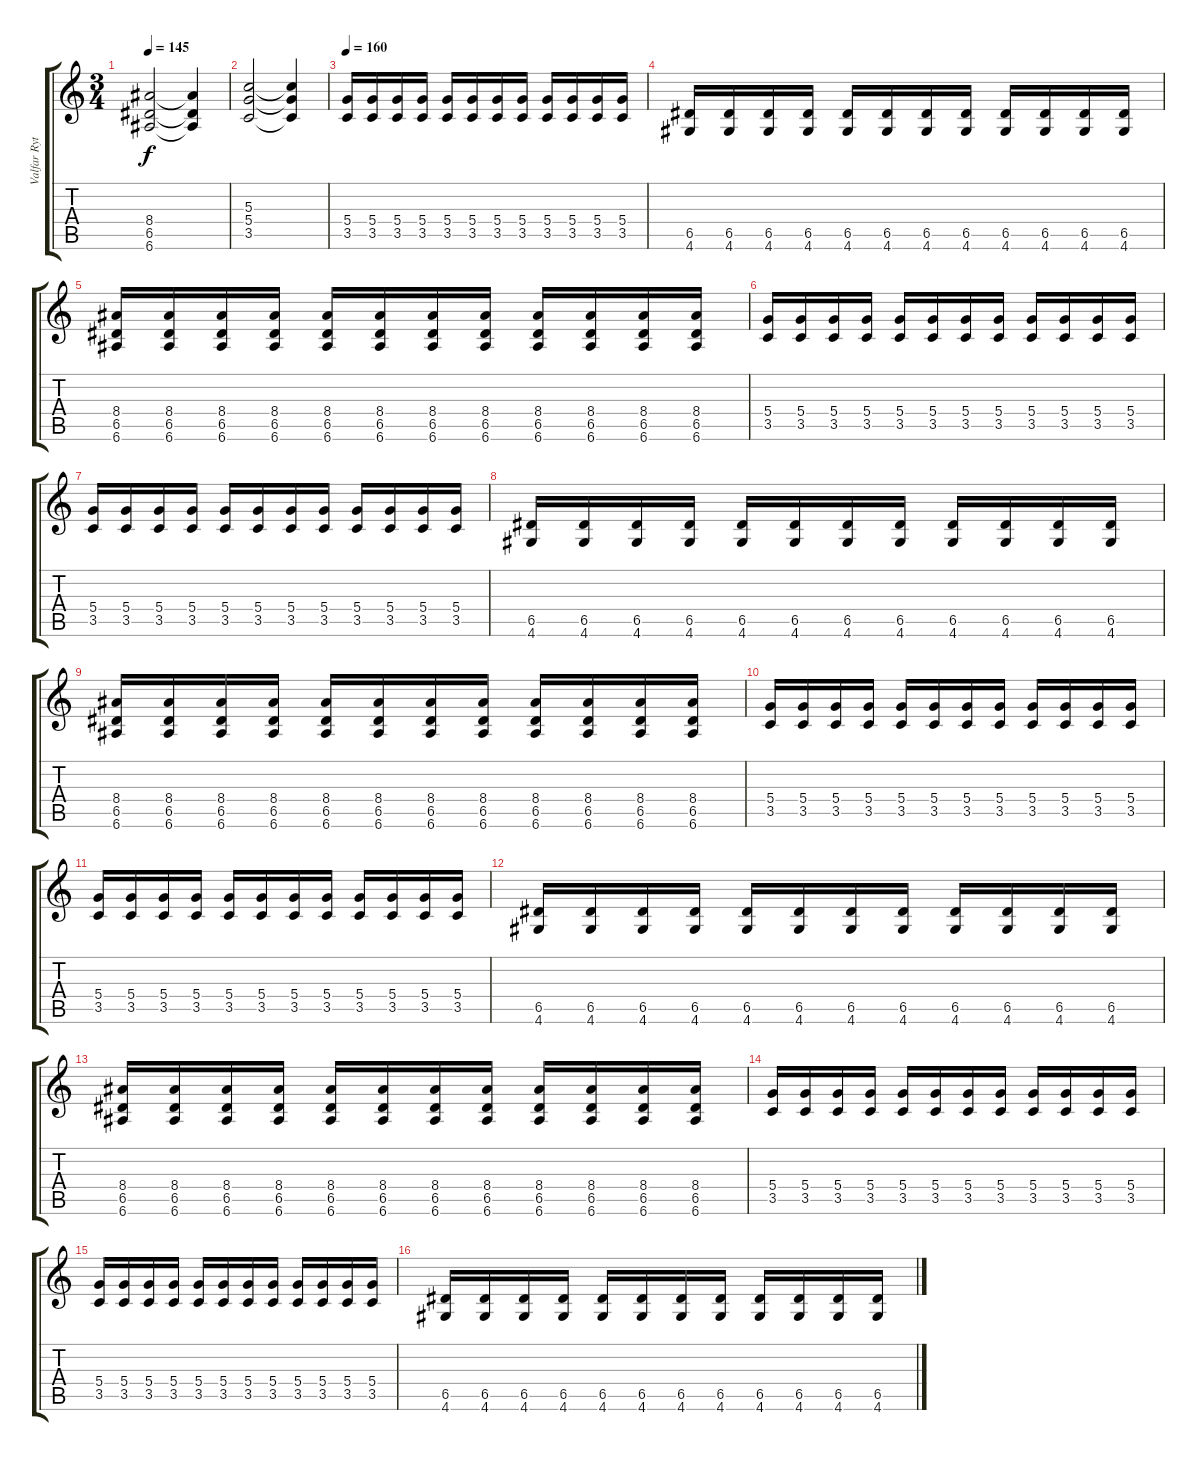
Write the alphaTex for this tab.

\track ("Valfar Rytme gitar" "Valfar Ryt") {instrument overdrivenguitar}
\staff {score tabs}
\tuning (E4 B3 G3 D3 A2 E2) {hide}
\ts (3 4)
\tempo 145
\clef g2
\ks c
(8.4 6.5 6.6).2{dy f} (8.4{t} 6.5{t} 6.6{t}).4 |
(5.3 5.4 3.5).2 (5.3{t} 5.4{t} 3.5{t}).4 |
\tempo 160
(5.4 3.5).16{volume 12} (5.4 3.5).16 (5.4 3.5).16 (5.4 3.5).16 (5.4 3.5).16 (5.4 3.5).16 (5.4 3.5).16 (5.4 3.5).16 (5.4 3.5).16 (5.4 3.5).16 (5.4 3.5).16 (5.4 3.5).16 |
(6.5 4.6).16 (6.5 4.6).16 (6.5 4.6).16 (6.5 4.6).16 (6.5 4.6).16 (6.5 4.6).16 (6.5 4.6).16 (6.5 4.6).16 (6.5 4.6).16 (6.5 4.6).16 (6.5 4.6).16 (6.5 4.6).16 |
(8.4 6.5 6.6).16 (8.4 6.5 6.6).16 (8.4 6.5 6.6).16 (8.4 6.5 6.6).16 (8.4 6.5 6.6).16 (8.4 6.5 6.6).16 (8.4 6.5 6.6).16 (8.4 6.5 6.6).16 (8.4 6.5 6.6).16 (8.4 6.5 6.6).16 (8.4 6.5 6.6).16 (8.4 6.5 6.6).16 |
(5.4 3.5).16 (5.4 3.5).16 (5.4 3.5).16 (5.4 3.5).16 (5.4 3.5).16 (5.4 3.5).16 (5.4 3.5).16 (5.4 3.5).16 (5.4 3.5).16 (5.4 3.5).16 (5.4 3.5).16 (5.4 3.5).16 |
(5.4 3.5).16 (5.4 3.5).16 (5.4 3.5).16 (5.4 3.5).16 (5.4 3.5).16 (5.4 3.5).16 (5.4 3.5).16 (5.4 3.5).16 (5.4 3.5).16 (5.4 3.5).16 (5.4 3.5).16 (5.4 3.5).16 |
(6.5 4.6).16 (6.5 4.6).16 (6.5 4.6).16 (6.5 4.6).16 (6.5 4.6).16 (6.5 4.6).16 (6.5 4.6).16 (6.5 4.6).16 (6.5 4.6).16 (6.5 4.6).16 (6.5 4.6).16 (6.5 4.6).16 |
(8.4 6.5 6.6).16 (8.4 6.5 6.6).16 (8.4 6.5 6.6).16 (8.4 6.5 6.6).16 (8.4 6.5 6.6).16 (8.4 6.5 6.6).16 (8.4 6.5 6.6).16 (8.4 6.5 6.6).16 (8.4 6.5 6.6).16 (8.4 6.5 6.6).16 (8.4 6.5 6.6).16 (8.4 6.5 6.6).16 |
(5.4 3.5).16 (5.4 3.5).16 (5.4 3.5).16 (5.4 3.5).16 (5.4 3.5).16 (5.4 3.5).16 (5.4 3.5).16 (5.4 3.5).16 (5.4 3.5).16 (5.4 3.5).16 (5.4 3.5).16 (5.4 3.5).16 |
(5.4 3.5).16 (5.4 3.5).16 (5.4 3.5).16 (5.4 3.5).16 (5.4 3.5).16 (5.4 3.5).16 (5.4 3.5).16 (5.4 3.5).16 (5.4 3.5).16 (5.4 3.5).16 (5.4 3.5).16 (5.4 3.5).16 |
(6.5 4.6).16 (6.5 4.6).16 (6.5 4.6).16 (6.5 4.6).16 (6.5 4.6).16 (6.5 4.6).16 (6.5 4.6).16 (6.5 4.6).16 (6.5 4.6).16 (6.5 4.6).16 (6.5 4.6).16 (6.5 4.6).16 |
(8.4 6.5 6.6).16 (8.4 6.5 6.6).16 (8.4 6.5 6.6).16 (8.4 6.5 6.6).16 (8.4 6.5 6.6).16 (8.4 6.5 6.6).16 (8.4 6.5 6.6).16 (8.4 6.5 6.6).16 (8.4 6.5 6.6).16 (8.4 6.5 6.6).16 (8.4 6.5 6.6).16 (8.4 6.5 6.6).16 |
(5.4 3.5).16 (5.4 3.5).16 (5.4 3.5).16 (5.4 3.5).16 (5.4 3.5).16 (5.4 3.5).16 (5.4 3.5).16 (5.4 3.5).16 (5.4 3.5).16 (5.4 3.5).16 (5.4 3.5).16 (5.4 3.5).16 |
(5.4 3.5).16 (5.4 3.5).16 (5.4 3.5).16 (5.4 3.5).16 (5.4 3.5).16 (5.4 3.5).16 (5.4 3.5).16 (5.4 3.5).16 (5.4 3.5).16 (5.4 3.5).16 (5.4 3.5).16 (5.4 3.5).16 |
(6.5 4.6).16 (6.5 4.6).16 (6.5 4.6).16 (6.5 4.6).16 (6.5 4.6).16 (6.5 4.6).16 (6.5 4.6).16 (6.5 4.6).16 (6.5 4.6).16 (6.5 4.6).16 (6.5 4.6).16 (6.5 4.6).16
